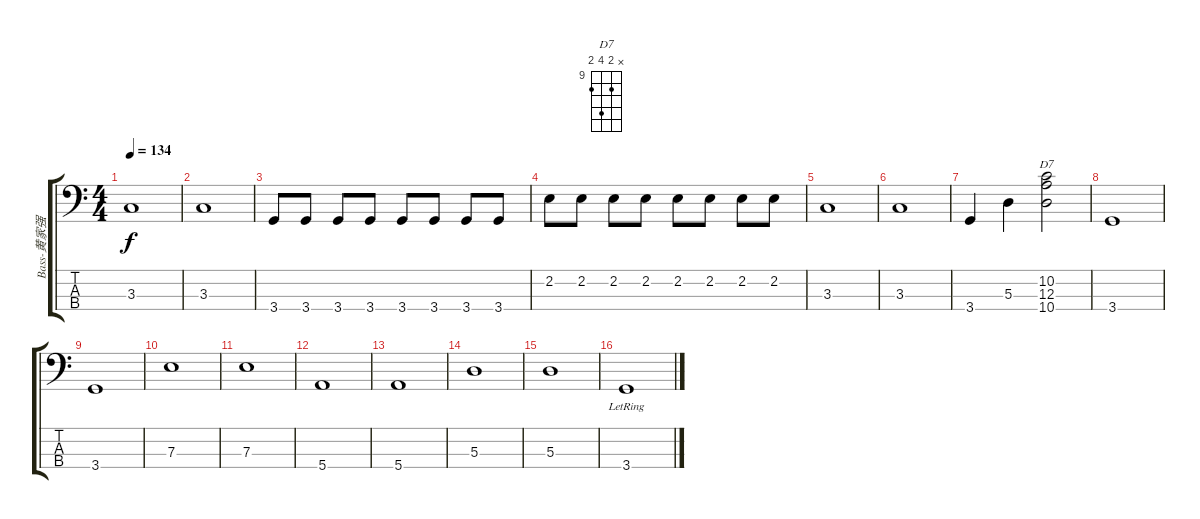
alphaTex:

\track ("Bass-黄家强" "Bass-黄家强") {instrument electricbassfinger}
\staff {score tabs}
\tuning (G2 D2 A1 E1) {hide}
\chord ("D7" x 10 12 10) {firstfret 9}
\ts (4 4)
\tempo 134
\clef f4
\ks c
3.3.1{dy f} |
3.3.1 |
3.4.8 3.4.8 3.4.8 3.4.8 3.4.8 3.4.8 3.4.8 3.4.8 |
2.2.8 2.2.8 2.2.8 2.2.8 2.2.8 2.2.8 2.2.8 2.2.8 |
3.3.1 |
3.3.1 |
3.4.4 5.3.4 (10.2 12.3 10.4).2{ch "D7"} |
3.4.1 |
3.4.1 |
7.3.1 |
7.3.1 |
5.4.1 |
5.4.1 |
5.3.1 |
5.3.1 |
3.4{lr}.1
